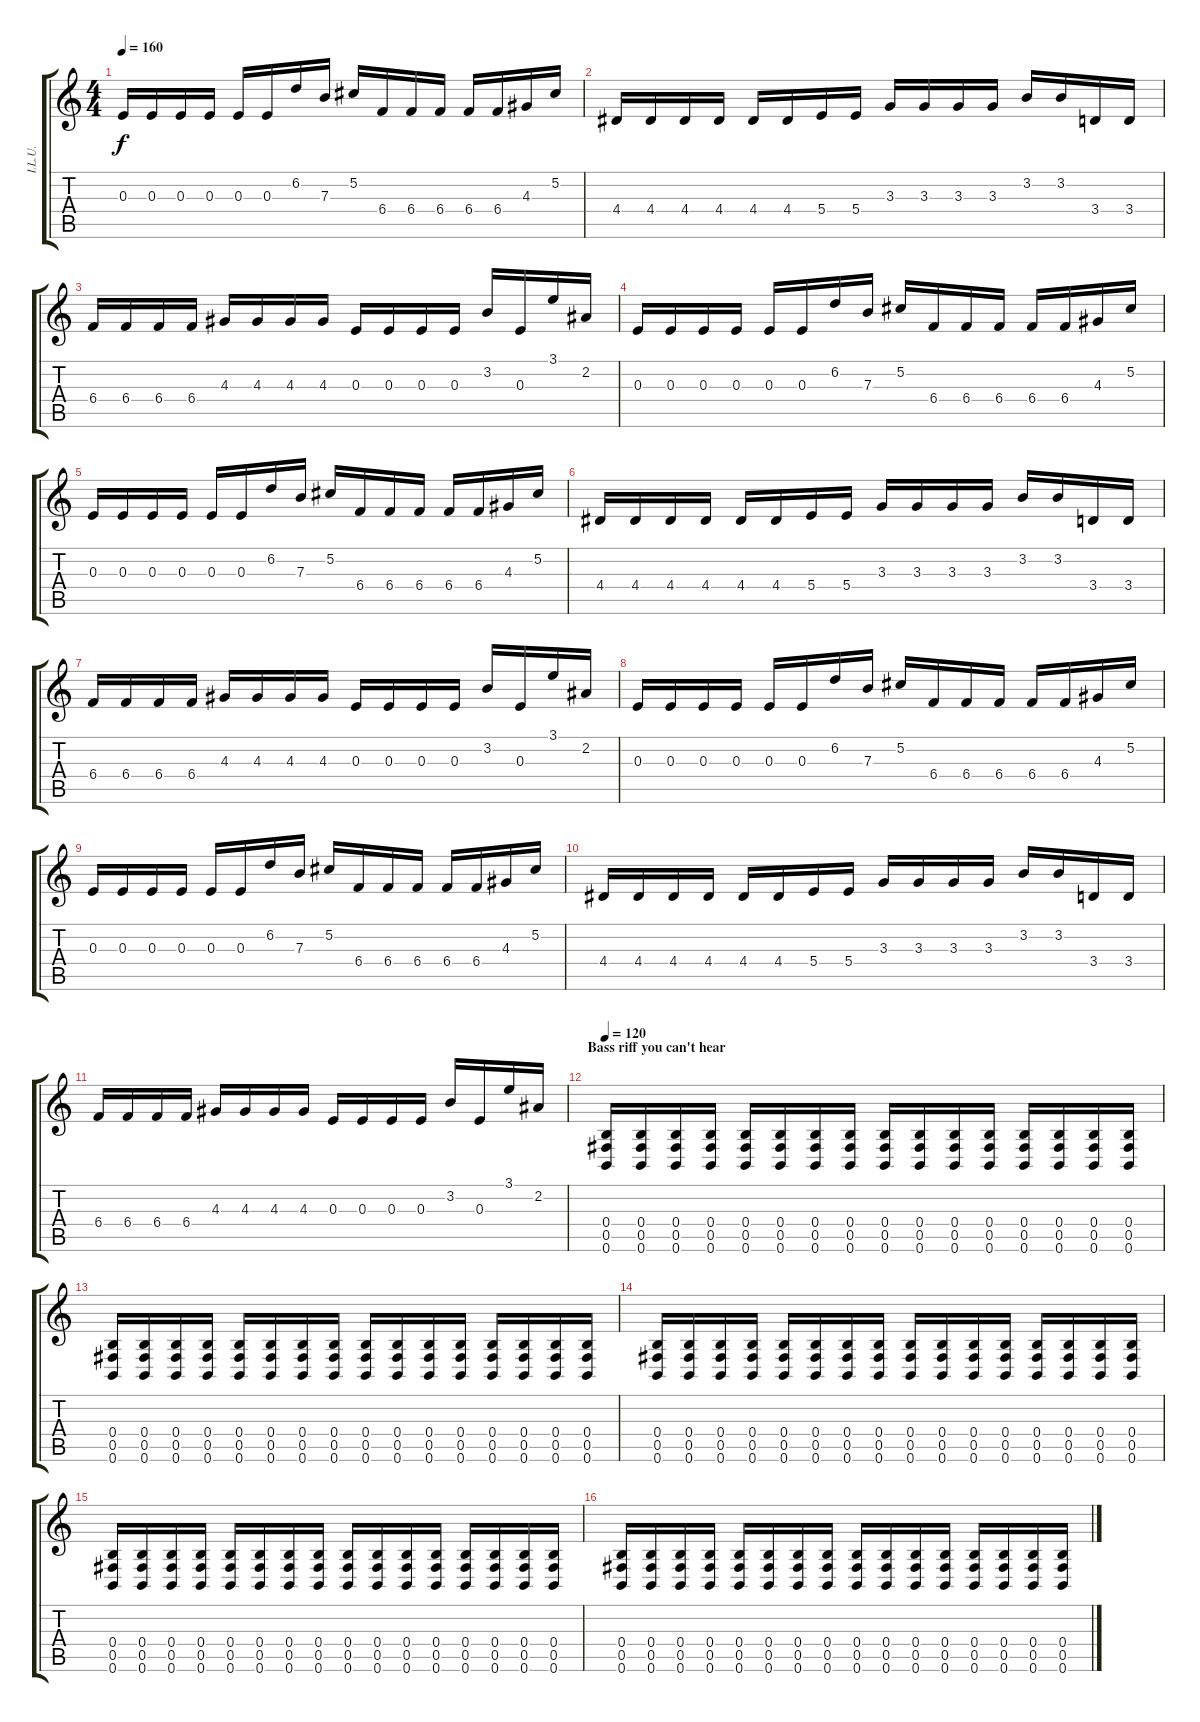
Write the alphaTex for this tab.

\track ("I.L.U." "I.L.U.") {instrument distortionguitar}
\staff {score tabs}
\tuning (Db4 Ab3 E3 B2 Gb2 B1) {hide}
\ts (4 4)
\tempo 160
\clef g2
\ks c
0.3.16{dy f} 0.3.16 0.3.16 0.3.16 0.3.16 0.3.16 6.2.16 7.3.16 5.2.16 6.4.16 6.4.16 6.4.16 6.4.16 6.4.16 4.3.16 5.2.16 |
4.4.16 4.4.16 4.4.16 4.4.16 4.4.16 4.4.16 5.4.16 5.4.16 3.3.16 3.3.16 3.3.16 3.3.16 3.2.16 3.2.16 3.4.16 3.4.16 |
6.4.16 6.4.16 6.4.16 6.4.16 4.3.16 4.3.16 4.3.16 4.3.16 0.3.16 0.3.16 0.3.16 0.3.16 3.2.16 0.3.16 3.1.16 2.2.16 |
0.3.16 0.3.16 0.3.16 0.3.16 0.3.16 0.3.16 6.2.16 7.3.16 5.2.16 6.4.16 6.4.16 6.4.16 6.4.16 6.4.16 4.3.16 5.2.16 |
0.3.16 0.3.16 0.3.16 0.3.16 0.3.16 0.3.16 6.2.16 7.3.16 5.2.16 6.4.16 6.4.16 6.4.16 6.4.16 6.4.16 4.3.16 5.2.16 |
4.4.16 4.4.16 4.4.16 4.4.16 4.4.16 4.4.16 5.4.16 5.4.16 3.3.16 3.3.16 3.3.16 3.3.16 3.2.16 3.2.16 3.4.16 3.4.16 |
6.4.16 6.4.16 6.4.16 6.4.16 4.3.16 4.3.16 4.3.16 4.3.16 0.3.16 0.3.16 0.3.16 0.3.16 3.2.16 0.3.16 3.1.16 2.2.16 |
0.3.16 0.3.16 0.3.16 0.3.16 0.3.16 0.3.16 6.2.16 7.3.16 5.2.16 6.4.16 6.4.16 6.4.16 6.4.16 6.4.16 4.3.16 5.2.16 |
0.3.16 0.3.16 0.3.16 0.3.16 0.3.16 0.3.16 6.2.16 7.3.16 5.2.16 6.4.16 6.4.16 6.4.16 6.4.16 6.4.16 4.3.16 5.2.16 |
4.4.16 4.4.16 4.4.16 4.4.16 4.4.16 4.4.16 5.4.16 5.4.16 3.3.16 3.3.16 3.3.16 3.3.16 3.2.16 3.2.16 3.4.16 3.4.16 |
6.4.16 6.4.16 6.4.16 6.4.16 4.3.16 4.3.16 4.3.16 4.3.16 0.3.16 0.3.16 0.3.16 0.3.16 3.2.16 0.3.16 3.1.16 2.2.16 |
\section ("" "Bass riff you can't hear")
\tempo 120
(0.4 0.5 0.6).16 (0.4 0.5 0.6).16 (0.4 0.5 0.6).16 (0.4 0.5 0.6).16 (0.4 0.5 0.6).16 (0.4 0.5 0.6).16 (0.4 0.5 0.6).16 (0.4 0.5 0.6).16 (0.4 0.5 0.6).16 (0.4 0.5 0.6).16 (0.4 0.5 0.6).16 (0.4 0.5 0.6).16 (0.4 0.5 0.6).16 (0.4 0.5 0.6).16 (0.4 0.5 0.6).16 (0.4 0.5 0.6).16 |
(0.4 0.5 0.6).16 (0.4 0.5 0.6).16 (0.4 0.5 0.6).16 (0.4 0.5 0.6).16 (0.4 0.5 0.6).16 (0.4 0.5 0.6).16 (0.4 0.5 0.6).16 (0.4 0.5 0.6).16 (0.4 0.5 0.6).16 (0.4 0.5 0.6).16 (0.4 0.5 0.6).16 (0.4 0.5 0.6).16 (0.4 0.5 0.6).16 (0.4 0.5 0.6).16 (0.4 0.5 0.6).16 (0.4 0.5 0.6).16 |
(0.4 0.5 0.6).16 (0.4 0.5 0.6).16 (0.4 0.5 0.6).16 (0.4 0.5 0.6).16 (0.4 0.5 0.6).16 (0.4 0.5 0.6).16 (0.4 0.5 0.6).16 (0.4 0.5 0.6).16 (0.4 0.5 0.6).16 (0.4 0.5 0.6).16 (0.4 0.5 0.6).16 (0.4 0.5 0.6).16 (0.4 0.5 0.6).16 (0.4 0.5 0.6).16 (0.4 0.5 0.6).16 (0.4 0.5 0.6).16 |
(0.4 0.5 0.6).16 (0.4 0.5 0.6).16 (0.4 0.5 0.6).16 (0.4 0.5 0.6).16 (0.4 0.5 0.6).16 (0.4 0.5 0.6).16 (0.4 0.5 0.6).16 (0.4 0.5 0.6).16 (0.4 0.5 0.6).16 (0.4 0.5 0.6).16 (0.4 0.5 0.6).16 (0.4 0.5 0.6).16 (0.4 0.5 0.6).16 (0.4 0.5 0.6).16 (0.4 0.5 0.6).16 (0.4 0.5 0.6).16 |
(0.4 0.5 0.6).16 (0.4 0.5 0.6).16 (0.4 0.5 0.6).16 (0.4 0.5 0.6).16 (0.4 0.5 0.6).16 (0.4 0.5 0.6).16 (0.4 0.5 0.6).16 (0.4 0.5 0.6).16 (0.4 0.5 0.6).16 (0.4 0.5 0.6).16 (0.4 0.5 0.6).16 (0.4 0.5 0.6).16 (0.4 0.5 0.6).16 (0.4 0.5 0.6).16 (0.4 0.5 0.6).16 (0.4 0.5 0.6).16
